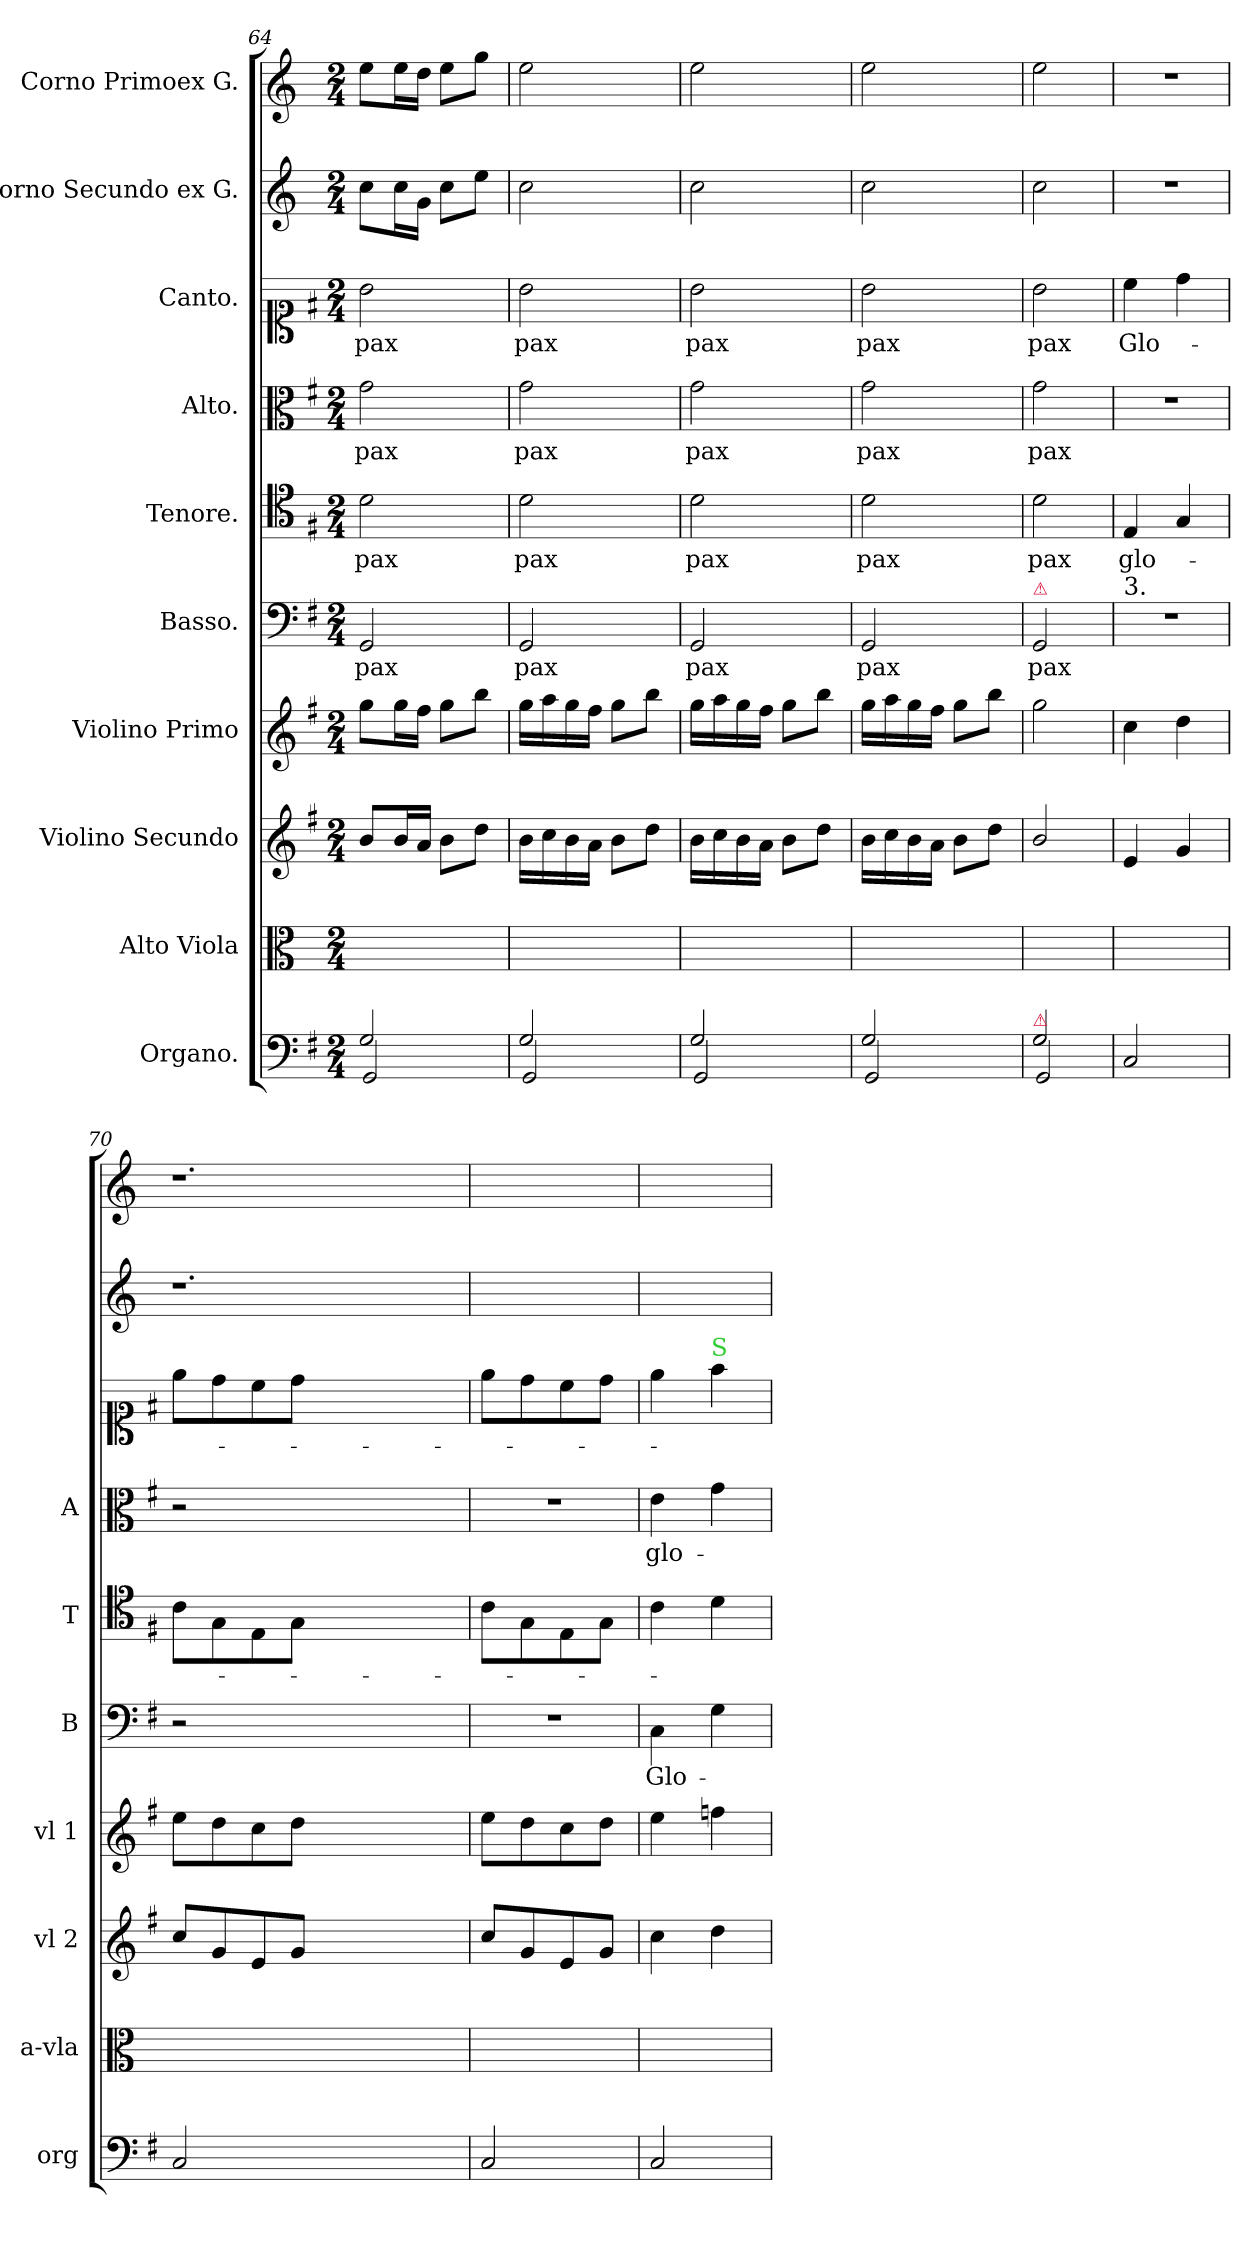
**kern	**kern	**kern	**kern	**kern	**text	**kern	**text	**kern	**text	**kern	**text	**kern	**kern
*part10	*part9	*part8	*part7	*part6	*part6	*part5	*part5	*part4	*part4	*part3	*part3	*part2	*part1
*staff10	*staff9	*staff8	*staff7	*staff6	*staff6	*staff5	*staff5	*staff4	*staff4	*staff3	*staff3	*staff2	*staff1
*I"Organo.	*I"Alto Viola	*I"Violino Secundo	*I"Violino Primo	*I"Basso.	*	*I"Tenore.	*	*I"Alto.	*	*I"Canto.	*	*I"Corno Secundo ex G.	*I"Corno Primoex G.
*I'org	*I'a-vla	*I'vl 2	*I'vl 1	*I'B	*	*I'T	*	*I'A	*	*	*	*	*
*clefF4	*clefC3	*clefG2	*clefG2	*clefF4	*	*clefC4	*	*clefC3	*	*clefC1	*	*clefG2	*clefG2
*	*	*	*	*	*	*	*	*	*	*	*	*ITrd3c5	*ITrd3c5
*k[f#]	*k[]	*k[f#]	*k[f#]	*k[f#]	*	*k[f#]	*	*k[f#]	*	*k[f#]	*	*k[f#]	*k[f#]
*M2/4	*M2/4	*M2/4	*M2/4	*M2/4	*	*M2/4	*	*M2/4	*	*M2/4	*	*M2/4	*M2/4
=64	=64	=64	=64	=64	=64	=64	=64	=64	=64	=64	=64	=64	=64
*^	*	*	*	*	*	*	*	*	*	*	*	*	*
!	!	!	!	!	!	!	!	!LO:LY:i	!	!LO:LY:i	!	!LO:LY:i	!	!
2G/	2GG/	2ryy	8b/L	8gg\L	2GG/	pax	2d\	pax	2g\	pax	2b\	pax	8g\L	8b\L
.	.	.	16b/L	16gg\L	.	.	.	.	.	.	.	.	16g\L	16b\L
.	.	.	16a/JJ	16ff#\JJ	.	.	.	.	.	.	.	.	16d\JJ	16a\JJ
.	.	.	8b\L	8gg\L	.	.	.	.	.	.	.	.	8g\L	8b\L
.	.	.	8dd\J	8bb\J	.	.	.	.	.	.	.	.	8b\J	8dd\J
=65	=65	=65	=65	=65	=65	=65	=65	=65	=65	=65	=65	=65	=65	=65
!	!	!	!	!	!	!	!	!LO:LY:i	!	!LO:LY:i	!	!LO:LY:i	!	!
2G/	2GG/	2ryy	16b\LL	16gg\LL	2GG/	pax	2d\	pax	2g\	pax	2b\	pax	2g\	2b\
.	.	.	16cc\	16aa\	.	.	.	.	.	.	.	.	.	.
.	.	.	16b\	16gg\	.	.	.	.	.	.	.	.	.	.
.	.	.	16a\JJ	16ff#\JJ	.	.	.	.	.	.	.	.	.	.
.	.	.	8b\L	8gg\L	.	.	.	.	.	.	.	.	.	.
.	.	.	8dd\J	8bb\J	.	.	.	.	.	.	.	.	.	.
=66	=66	=66	=66	=66	=66	=66	=66	=66	=66	=66	=66	=66	=66	=66
!	!	!	!	!	!	!	!	!LO:LY:i	!	!LO:LY:i	!	!LO:LY:i	!	!
2G/	2GG/	2ryy	16b\LL	16gg\LL	2GG/	pax	2d\	pax	2g\	pax	2b\	pax	2g\	2b\
.	.	.	16cc\	16aa\	.	.	.	.	.	.	.	.	.	.
.	.	.	16b\	16gg\	.	.	.	.	.	.	.	.	.	.
.	.	.	16a\JJ	16ff#\JJ	.	.	.	.	.	.	.	.	.	.
.	.	.	8b\L	8gg\L	.	.	.	.	.	.	.	.	.	.
.	.	.	8dd\J	8bb\J	.	.	.	.	.	.	.	.	.	.
=67	=67	=67	=67	=67	=67	=67	=67	=67	=67	=67	=67	=67	=67	=67
!	!	!	!	!	!	!	!	!LO:LY:i	!	!LO:LY:i	!	!LO:LY:i	!	!
2G/	2GG/	2ryy	16b\LL	16gg\LL	2GG/	pax	2d\	pax	2g\	pax	2b\	pax	2g\	2b\
.	.	.	16cc\	16aa\	.	.	.	.	.	.	.	.	.	.
.	.	.	16b\	16gg\	.	.	.	.	.	.	.	.	.	.
.	.	.	16a\JJ	16ff#\JJ	.	.	.	.	.	.	.	.	.	.
.	.	.	8b\L	8gg\L	.	.	.	.	.	.	.	.	.	.
.	.	.	8dd\J	8bb\J	.	.	.	.	.	.	.	.	.	.
=68	=68	=68	=68	=68	=68	=68	=68	=68	=68	=68	=68	=68	=68	=68
!	!	!	!	!	!LO:TX:a:color=crimson:t=⚠	!	!	!	!	!	!	!	!	!
!LO:TX:a:color=crimson:t=⚠	!	!	!	!	!	!	!	!	!	!	!	!	!	!
!	!	!	!	!	!	!	!	!LO:LY:i	!	!LO:LY:i	!	!LO:LY:i	!	!
2G/	2GG/	2ryy	2b/	2gg\	2GG/	pax	2d\	pax	2g\	pax	2b\	pax	2g\	2b\
=69	=69	=69	=69	=69	=69	=69	=69	=69	=69	=69	=69	=69	=69	=69
!	!	!	!	!	!LO:TX:a:t=3.	!	!	!	!	!	!	!	!	!
*v	*v	*	*	*	*	*	*	*	*	*	*	*	*	*
2C/	2ryy	4e/	4cc\	2r	.	4E/	glo-	2r	.	4cc\	Glo-	2r	2r
.	.	4g/	4dd\	.	.	4G/	.	.	.	4dd\	.	.	.
=70	=70	=70	=70	=70	=70	=70	=70	=70	=70	=70	=70	=70	=70
2C/	2ryy	8cc/L	8ee\L	2r	.	8c\L	.	2r	.	8ee\L	.	1.r	1.r
.	.	8g/	8dd\	.	.	8G\	.	.	.	8dd\	.	.	.
.	.	8e/	8cc\	.	.	8E\	.	.	.	8cc\	.	.	.
.	.	8g/J	8dd\J	.	.	8G\J	.	.	.	8dd\J	.	.	.
1ryy	1ryy	1ryy	1ryy	1ryy	.	1ryy	.	1ryy	.	1ryy	.	.	.
=71	=71	=71	=71	=71	=71	=71	=71	=71	=71	=71	=71	=71	=71
2C/	2ryy	8cc/L	8ee\L	2r	.	8c\L	.	2r	.	8ee\L	.	2ryy	2ryy
.	.	8g/	8dd\	.	.	8G\	.	.	.	8dd\	.	.	.
.	.	8e/	8cc\	.	.	8E\	.	.	.	8cc\	.	.	.
.	.	8g/J	8dd\J	.	.	8G\J	.	.	.	8dd\J	.	.	.
=72	=72	=72	=72	=72	=72	=72	=72	=72	=72	=72	=72	=72	=72
2C/	2ryy	4cc\	4ee\	4C\	Glo-	4c\	.	4e\	glo-	4ee\	.	2ryy	2ryy
!	!	!	!	!	!	!	!	!	!	!LO:TX:a:color=limegreen:t=S	!	!	!
.	.	4dd\	4ffn\	4G\	.	4d\	.	4g\	.	4ff#\	.	.	.
=	=	=	=	=	=	=	=	=	=	=	=	=	=
*-	*-	*-	*-	*-	*-	*-	*-	*-	*-	*-	*-	*-	*-
